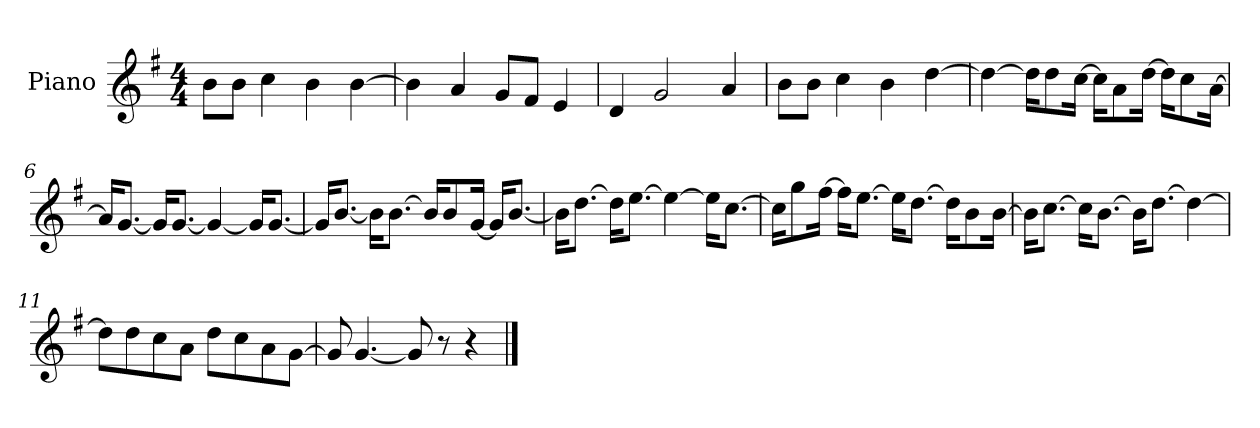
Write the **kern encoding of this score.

**kern
*part1
*staff1
*I"Piano
*I'P-no
*clefG2
*k[f#]
*M4/4
*MM90
=1
8b\L
8b\J
4cc\
4b\
[4b\
=2
4b\]
4a/
8g/L
8f#/J
4e/
=3
4d/
2g/
4a/
=4
8b\L
8b\J
4cc\
4b\
[4dd\
=5
4dd\_
16dd\KL]
8dd\
[16cc\Jk
16cc\KL]
8a\
[16dd\Jk
16dd\KL]
8cc\
[16a\Jk
=6
16a/KL]
[8.g/J
16g/KL]
[8.g/J
4g/_
16g/KL]
[8.g/J
!!LO:LB:g=z
=7
16g/KL]
[8.b/J
16b\KL]
[8.b\J
16b/KL]
8b/
[16g/Jk
16g/KL]
[8.b/J
=8
16b\KL]
[8.dd\J
16dd\KL]
[8.ee\J
4ee\_
16ee\KL]
[8.cc\J
=9
16cc\KL]
8gg\
[16ff#\Jk
16ff#\KL]
[8.ee\J
16ee\KL]
[8.dd\J
16dd\KL]
8b\
[16b\Jk
=10
16b\KL]
[8.cc\J
16cc\KL]
[8.b\J
16b\KL]
[8.dd\J
4dd\_
!!LO:LB:g=z
=11
8dd\L]
8dd\
8cc\
8a\J
8dd\L
8cc\
8a\
[8g\J
=12
8g/]
[4.g/
8g/]
8r
4r
==
*-
